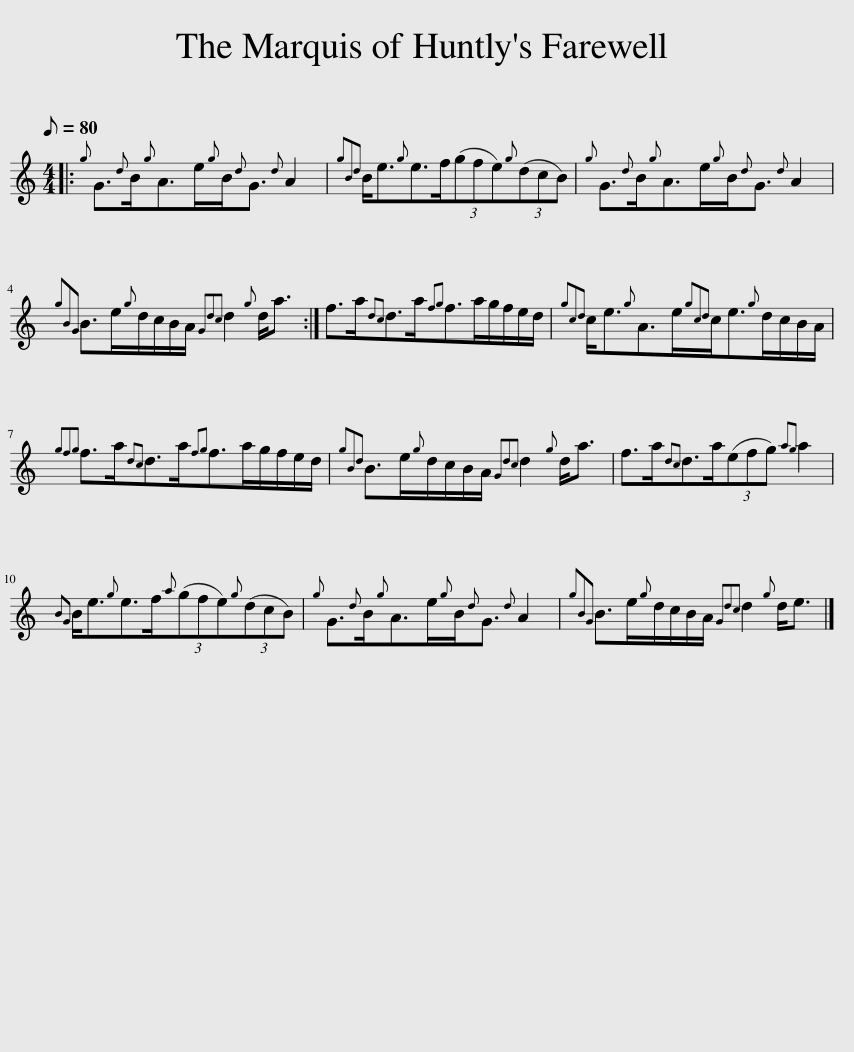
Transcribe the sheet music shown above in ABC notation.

X:1
L:1/8
Q:1/8=80
M:4/4
I:linebreak $
K:C
V:1 treble
V:1
|:{g} G3/2{d}B/{g}A>e{g}B/{d}G3/2{d} A2 |{gBd} B<e{g}e>f(3(gfe){g}(3(dcB) |{g} G3/2{d}B/{g}A>e{g}B/{d}G3/2{d} A2 |${gBG} B>e{g}d/c/B/A/{Gdc} d2{g} d<a :| f>a{dc}d>a{fg}f>ag/f/e/d/ | %5
{gcd} c<e{g}A>e{gcd}c<e{g}d/c/B/A/ |${gfg} f>a{dc}d>a{fg}f>ag/f/e/d/ |{gBd} B>e{g}d/c/B/A/{Gdc} d2{g} d<a | f>a{dc}d>a(3(efg){ag} a2 |${BG} B<e{g}e>f{a}(3(gfe){g}(3(dcB) | %10
{g} G3/2{d}B/{g}A>e{g}B/{d}G3/2{d} A2 |{gBG} B>e{g}d/c/B/A/{Gdc} d2{g} d<e |] %12
